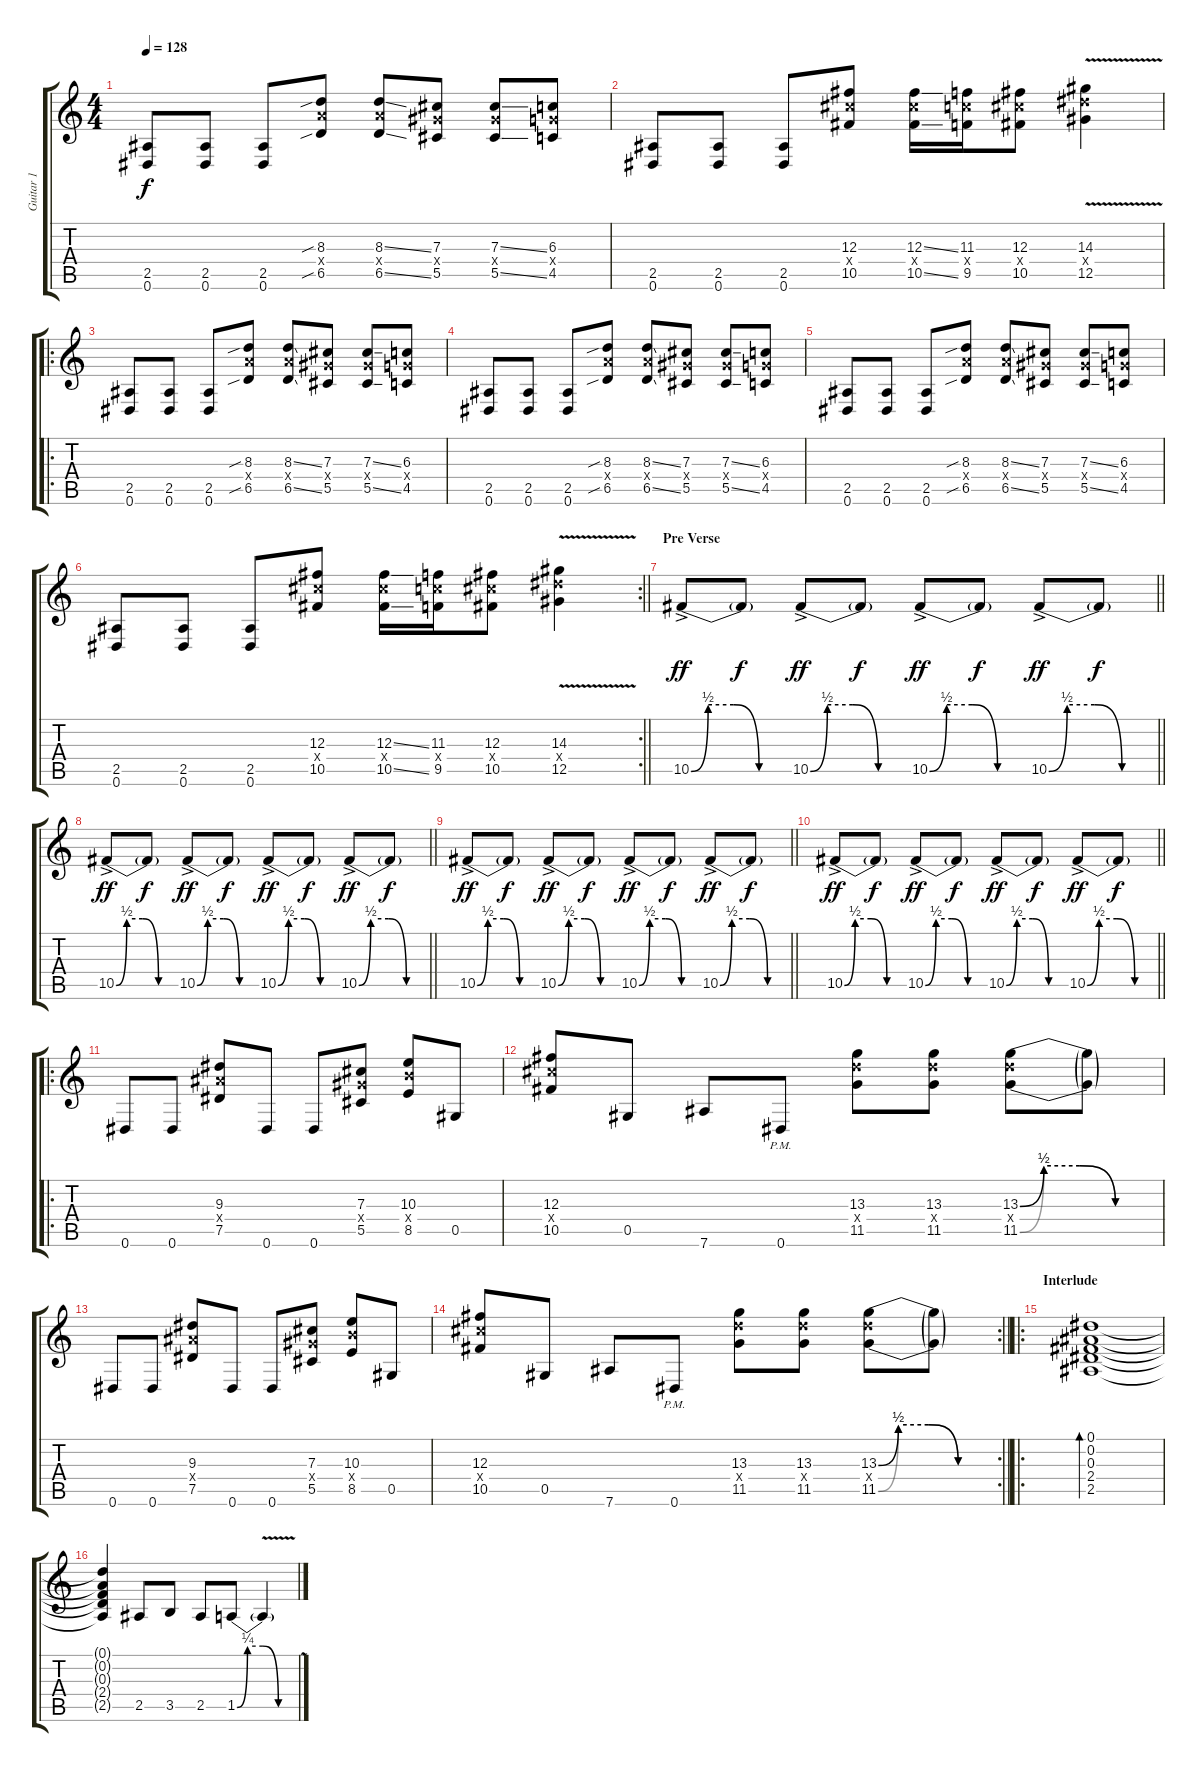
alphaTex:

\track ("Guitar 1" "Guitar 1") {instrument distortionguitar}
\staff {score tabs}
\tuning (Eb4 Bb3 Gb3 Db3 Ab2 Eb2) {hide}
\ts (4 4)
\tempo 128
\clef g2
\ks c
(2.5 0.6).8{dy f} (2.5 0.6).8 (2.5 0.6).8 (8.3{sib} 8.4{x} 6.5{sib}).8 (8.3{ss} 8.4{x} 6.5{ss}).8 (7.3 7.4{x} 5.5).8 (7.3{ss} 7.4{x} 5.5{ss}).8 (6.3 6.4{x} 4.5).8 |
(2.5 0.6).8 (2.5 0.6).8 (2.5 0.6).8 (12.3 12.4{x} 10.5).8 (12.3{ss} 12.4{x} 10.5{ss}).16 (11.3 11.4{x} 9.5).16 (12.3 12.4{x} 10.5).8 (14.3{v} 14.4{v x} 12.5{v}).4 |
\ro
(2.5 0.6).8 (2.5 0.6).8 (2.5 0.6).8 (8.3{sib} 8.4{x} 6.5{sib}).8 (8.3{ss} 8.4{x} 6.5{ss}).8 (7.3 7.4{x} 5.5).8 (7.3{ss} 7.4{x} 5.5{ss}).8 (6.3 6.4{x} 4.5).8 |
(2.5 0.6).8 (2.5 0.6).8 (2.5 0.6).8 (8.3{sib} 8.4{x} 6.5{sib}).8 (8.3{ss} 8.4{x} 6.5{ss}).8 (7.3 7.4{x} 5.5).8 (7.3{ss} 7.4{x} 5.5{ss}).8 (6.3 6.4{x} 4.5).8 |
(2.5 0.6).8 (2.5 0.6).8 (2.5 0.6).8 (8.3{sib} 8.4{x} 6.5{sib}).8 (8.3{ss} 8.4{x} 6.5{ss}).8 (7.3 7.4{x} 5.5).8 (7.3{ss} 7.4{x} 5.5{ss}).8 (6.3 6.4{x} 4.5).8 |
\rc 2
\barLineRight lightlight
(2.5 0.6).8 (2.5 0.6).8 (2.5 0.6).8 (12.3 12.4{x} 10.5).8 (12.3{ss} 12.4{x} 10.5{ss}).16 (11.3 11.4{x} 9.5).16 (12.3 12.4{x} 10.5).8 (14.3{v} 14.4{v x} 12.5{v}).4 |
\section ("" "Pre Verse")
\barLineRight lightlight
10.5{be (custom 0 0 10 2 25 2 40 0 60 0) ac}.8{dy ff} 10.5{t}.8{dy f} 10.5{be (custom 0 0 10 2 25 2 40 0 60 0) ac}.8{dy ff} 10.5{t}.8{dy f} 10.5{be (custom 0 0 10 2 25 2 40 0 60 0) ac}.8{dy ff} 10.5{t}.8{dy f} 10.5{be (custom 0 0 10 2 25 2 40 0 60 0) ac}.8{dy ff} 10.5{t}.8{dy f} |
\barLineRight lightlight
10.5{be (custom 0 0 10 2 25 2 40 0 60 0) ac}.8{dy ff} 10.5{t}.8{dy f} 10.5{be (custom 0 0 10 2 25 2 40 0 60 0) ac}.8{dy ff} 10.5{t}.8{dy f} 10.5{be (custom 0 0 10 2 25 2 40 0 60 0) ac}.8{dy ff} 10.5{t}.8{dy f} 10.5{be (custom 0 0 10 2 25 2 40 0 60 0) ac}.8{dy ff} 10.5{t}.8{dy f} |
\barLineRight lightlight
10.5{be (custom 0 0 10 2 25 2 40 0 60 0) ac}.8{dy ff} 10.5{t}.8{dy f} 10.5{be (custom 0 0 10 2 25 2 40 0 60 0) ac}.8{dy ff} 10.5{t}.8{dy f} 10.5{be (custom 0 0 10 2 25 2 40 0 60 0) ac}.8{dy ff} 10.5{t}.8{dy f} 10.5{be (custom 0 0 10 2 25 2 40 0 60 0) ac}.8{dy ff} 10.5{t}.8{dy f} |
\barLineRight lightlight
10.5{be (custom 0 0 10 2 25 2 40 0 60 0) ac}.8{dy ff} 10.5{t}.8{dy f} 10.5{be (custom 0 0 10 2 25 2 40 0 60 0) ac}.8{dy ff} 10.5{t}.8{dy f} 10.5{be (custom 0 0 10 2 25 2 40 0 60 0) ac}.8{dy ff} 10.5{t}.8{dy f} 10.5{be (custom 0 0 10 2 25 2 40 0 60 0) ac}.8{dy ff} 10.5{t}.8{dy f} |
\ro
0.6.8 0.6.8 (9.3 9.4{x} 7.5).8 0.6.8 0.6.8 (7.3 7.4{x} 5.5).8 (10.3 10.4{x} 8.5).8 0.5.8 |
(12.3 12.4{x} 10.5).8 0.5.8 7.6.8 0.6{pm}.8 (13.3 13.4{x} 11.5).8 (13.3 13.4{x} 11.5).8 (13.3{be (custom 0 0 10 2 25 2 40 0 60 0)} 13.4{x} 11.5{be (custom 0 0 10 2 25 2 40 0 60 0)}).8 (13.3{t} 11.5{t}).8 |
0.6.8 0.6.8 (9.3 9.4{x} 7.5).8 0.6.8 0.6.8 (7.3 7.4{x} 5.5).8 (10.3 10.4{x} 8.5).8 0.5.8 |
\rc 2
\barLineRight lightlight
(12.3 12.4{x} 10.5).8 0.5.8 7.6.8 0.6{pm}.8 (13.3 13.4{x} 11.5).8 (13.3 13.4{x} 11.5).8 (13.3{be (custom 0 0 10 2 25 2 40 0 60 0)} 13.4{x} 11.5{be (custom 0 0 10 2 25 2 40 0 60 0)}).8 (13.3{t} 11.5{t}).8 |
\ro
\section ("" "Interlude")
(0.1 0.2 0.3 2.4 2.5).1{bd 30} |
(0.1{t} 0.2{t} 0.3{t} 2.4{t} 2.5{t}).4 2.5.8 3.5.8 2.5.8 1.5{be (custom 0 0 10 1 25 1 40 0 60 0)}.8 1.5{v t}.4
